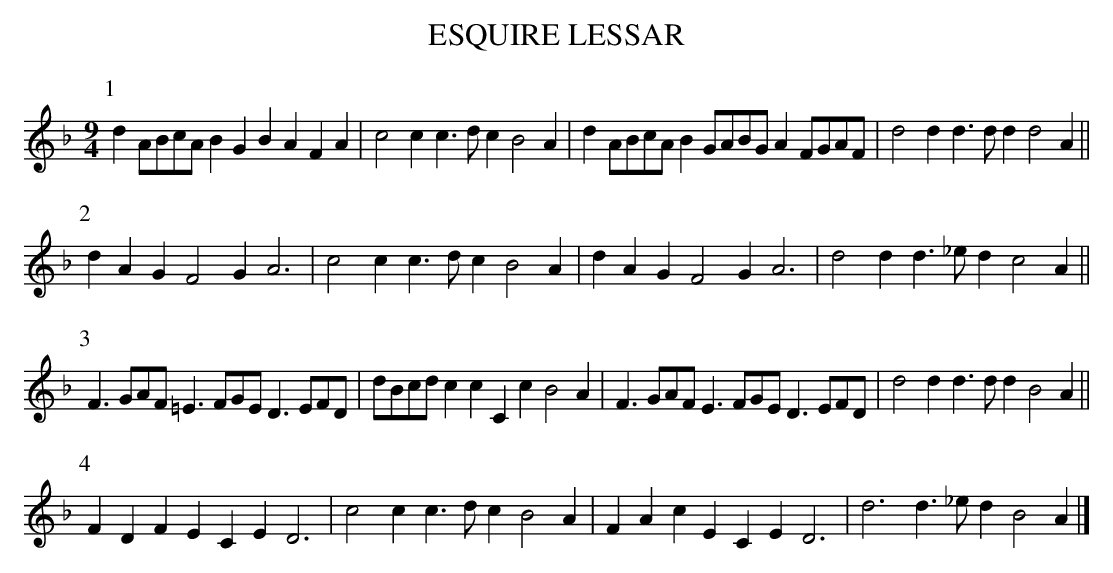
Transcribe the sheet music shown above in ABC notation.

X:1
T:ESQUIRE LESSAR
M:9/4
L:1/8
K:F
P:1
d2 ABcA B2 G2 B2 A2 F2 A2| c4 c2 c3 d c2 B4 A2 |\
d2 ABcA B2 GABG  A2 FGAF | d4 d2 d3 d d2 d4 A2 ||
P:2
d2 A2 G2 F4 G2 A6 | c4 c2 c3  d c2 B4 A2 |\
d2 A2 G2 F4 G2 A6 | d4 d2 d3 _e d2 c4 A2 ||
P:3
F3 GAF =E3 FGE D3 EFD | dBcd c2 c2 C2 c2 B4 A2 |\
F3 GAF  E3 FGE D3 EFD | d4 d2   d3 d  d2 B4 A2 ||
P:4
F2 D2 F2 E2 C2 E2 D6 | c4 c2 c3 d  c2 B4 A2 |\
F2 A2 c2 E2 C2 E2 D6 | d6    d3 _e d2 B4 A2 |]
